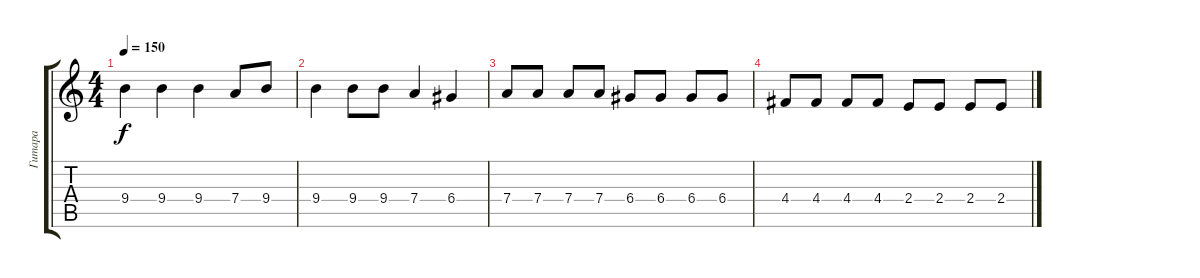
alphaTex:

\track ("Гитара" "Гитара") {instrument distortionguitar}
\staff {score tabs}
\tuning (E4 B3 G3 D3 A2 E2) {hide}
\ts (4 4)
\tempo 150
\clef g2
\ks c
9.4.4{dy f} 9.4.4 9.4.4 7.4.8 9.4.8 |
9.4.4 9.4.8 9.4.8 7.4.4 6.4.4 |
7.4.8 7.4.8 7.4.8 7.4.8 6.4.8 6.4.8 6.4.8 6.4.8 |
4.4.8 4.4.8 4.4.8 4.4.8 2.4.8 2.4.8 2.4.8 2.4.8
